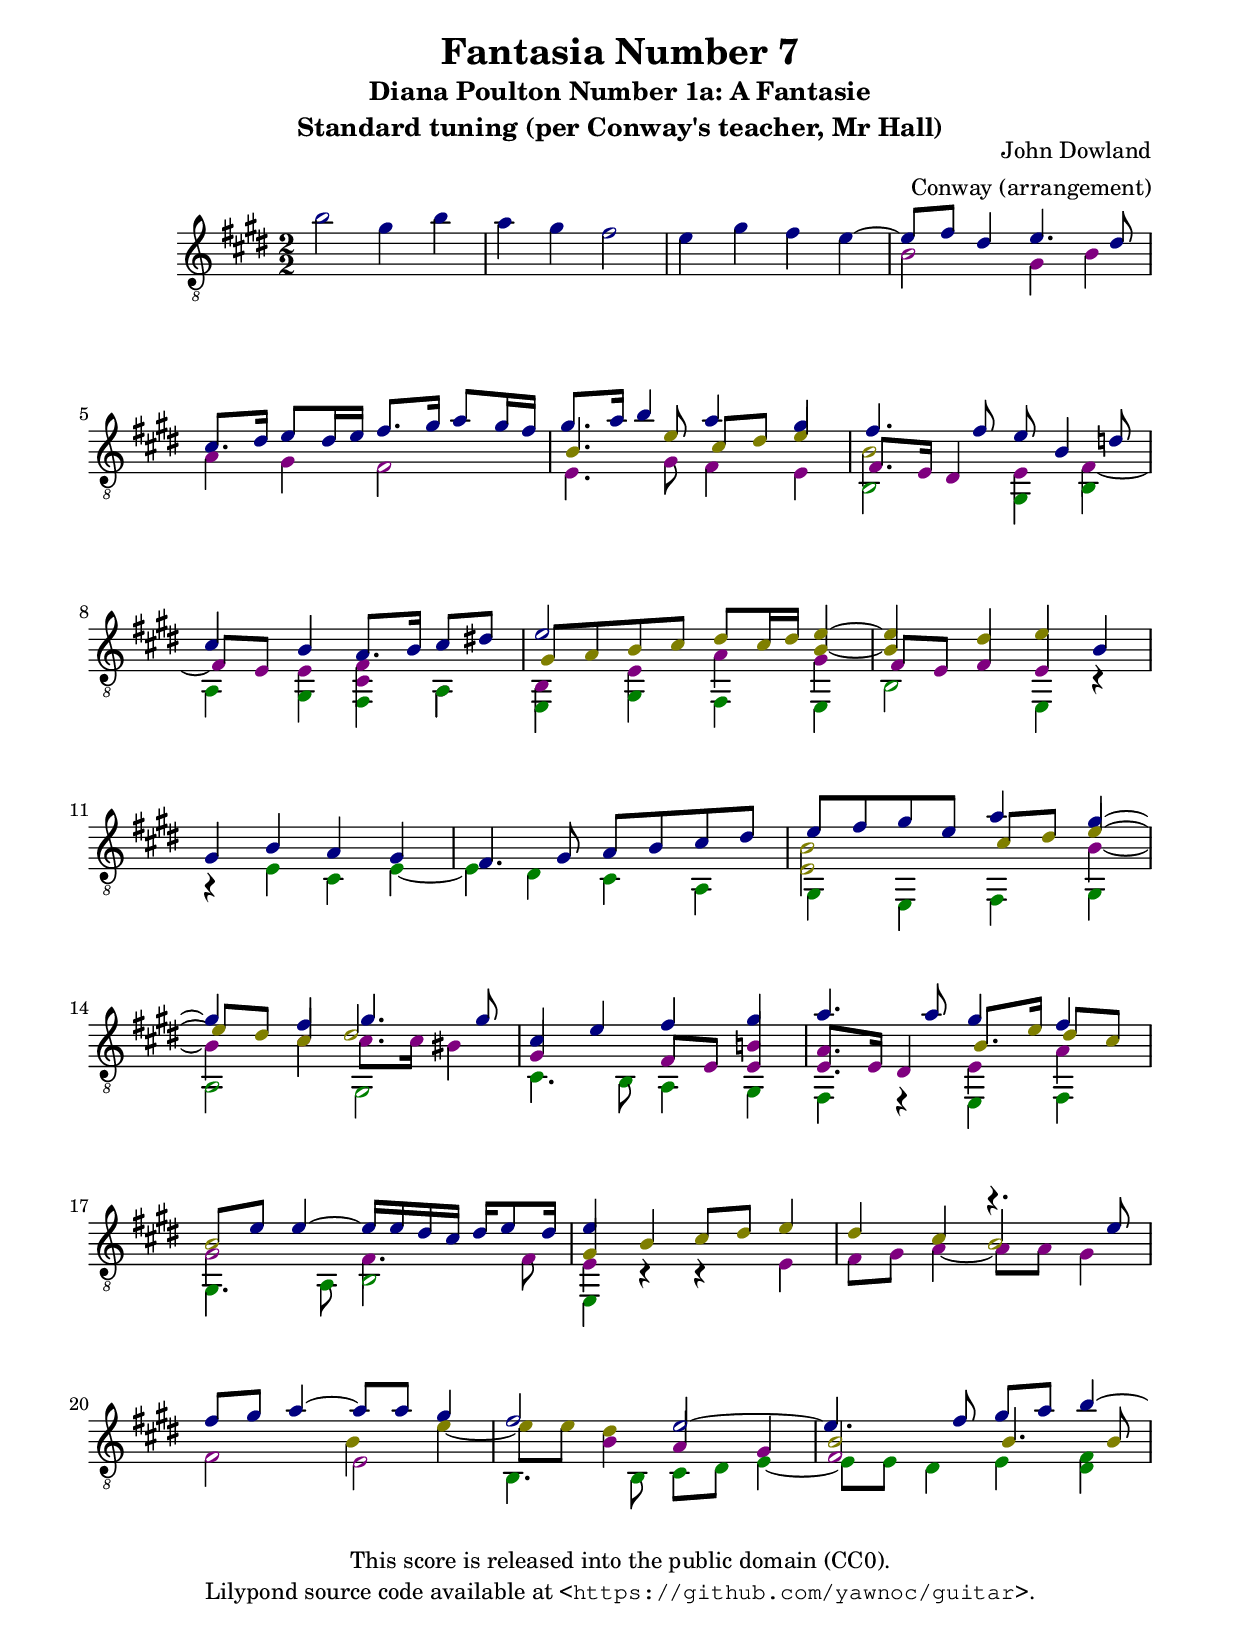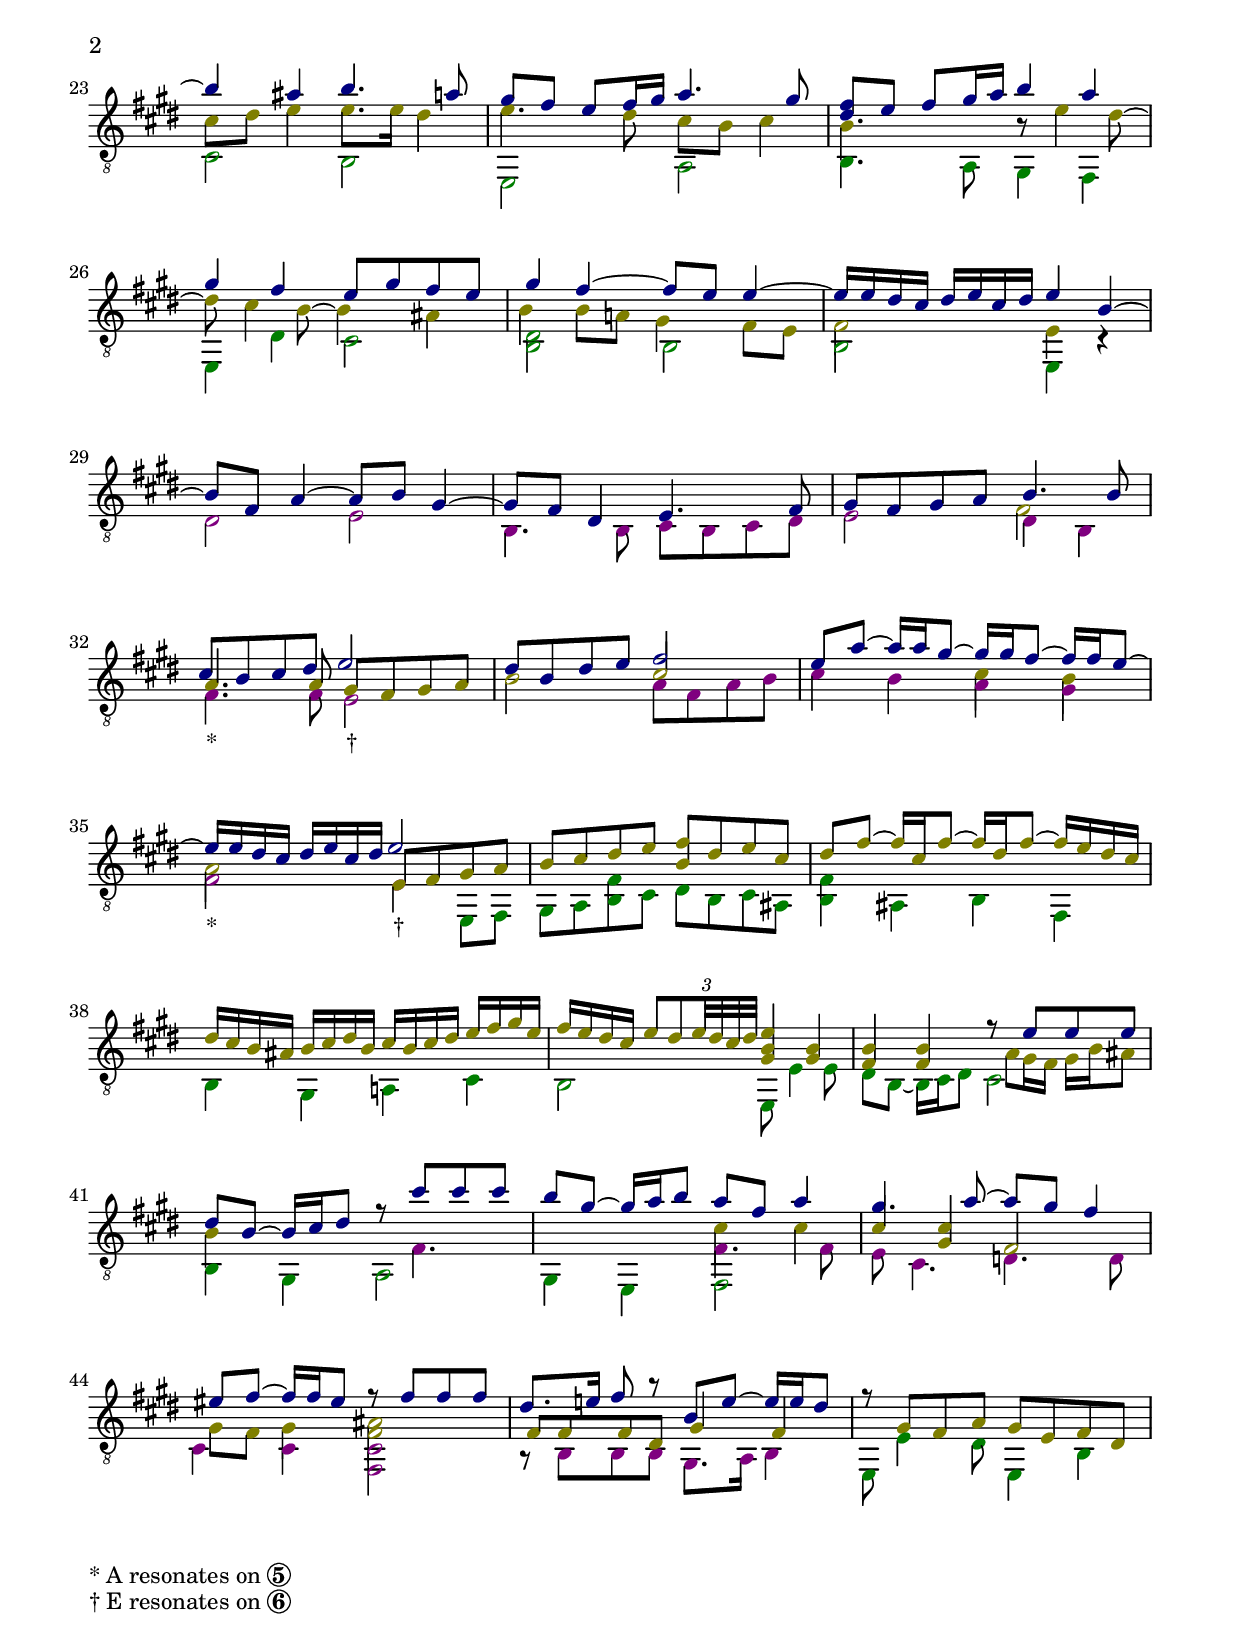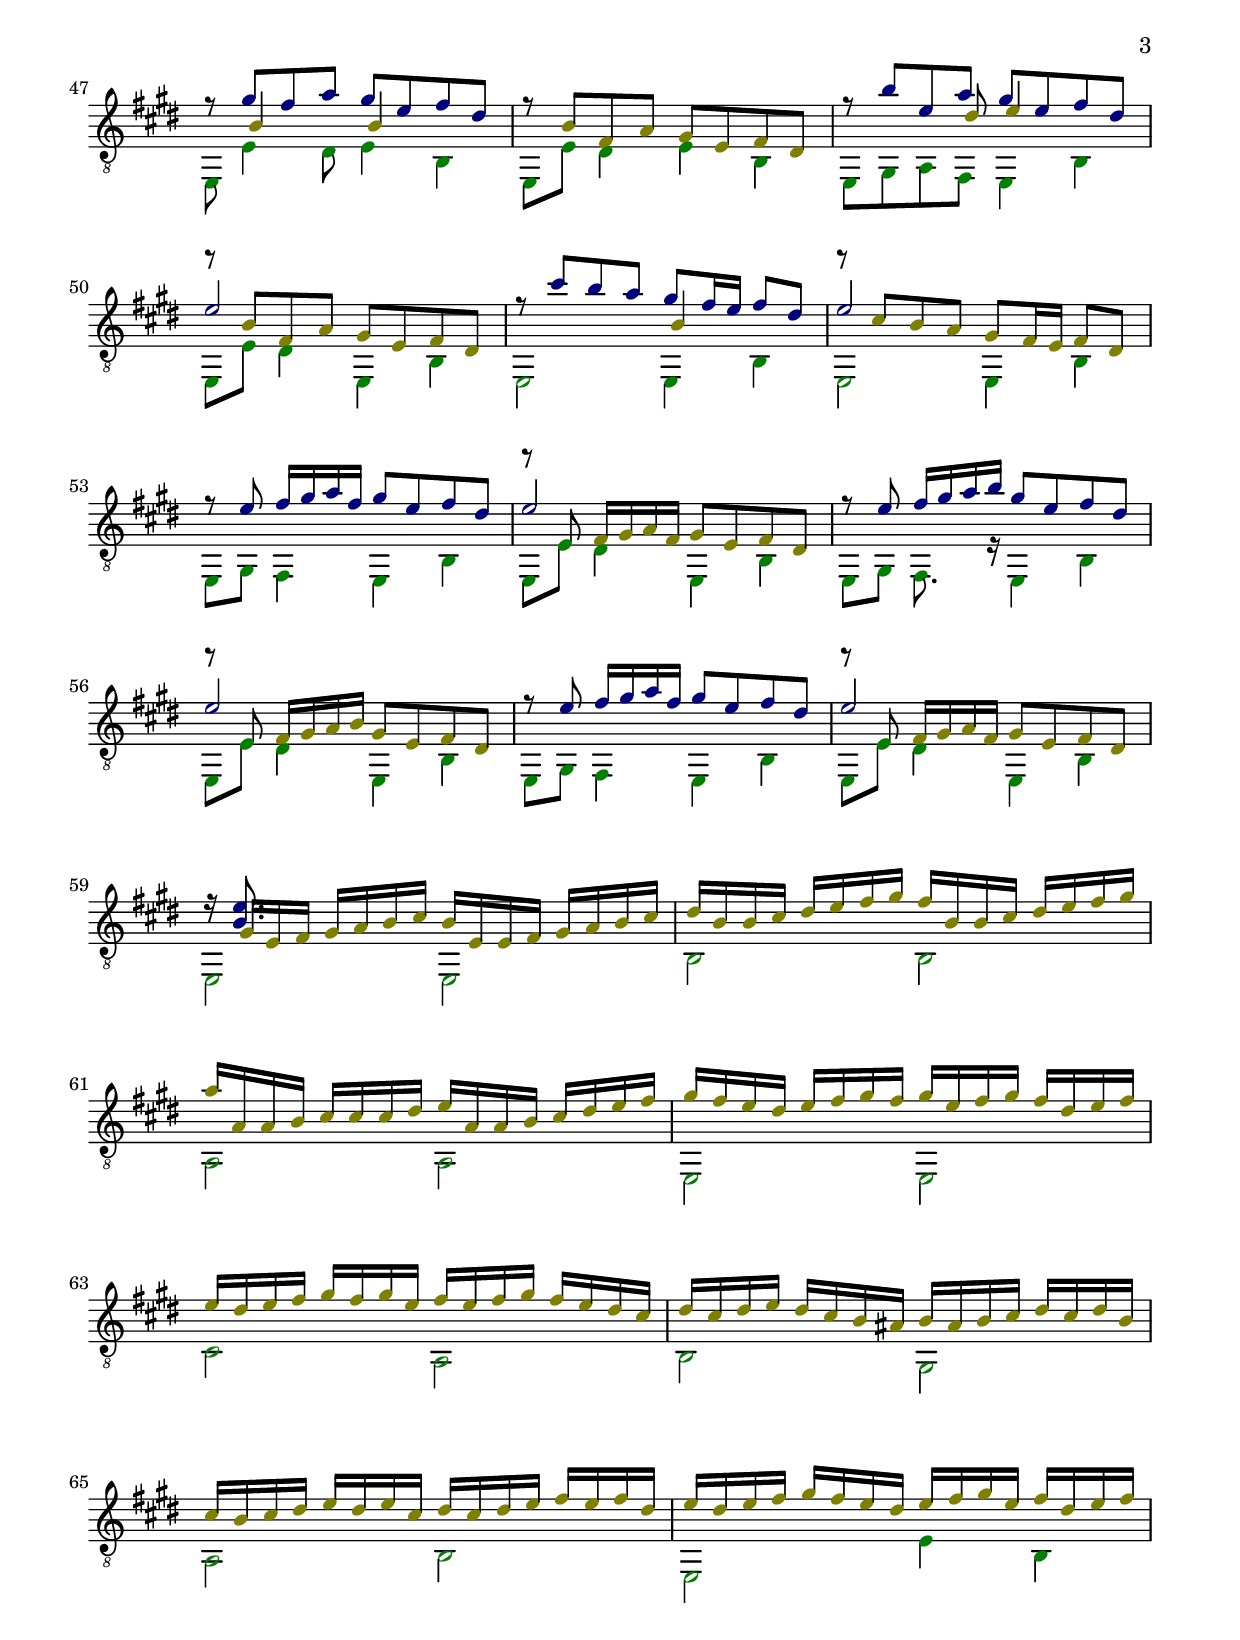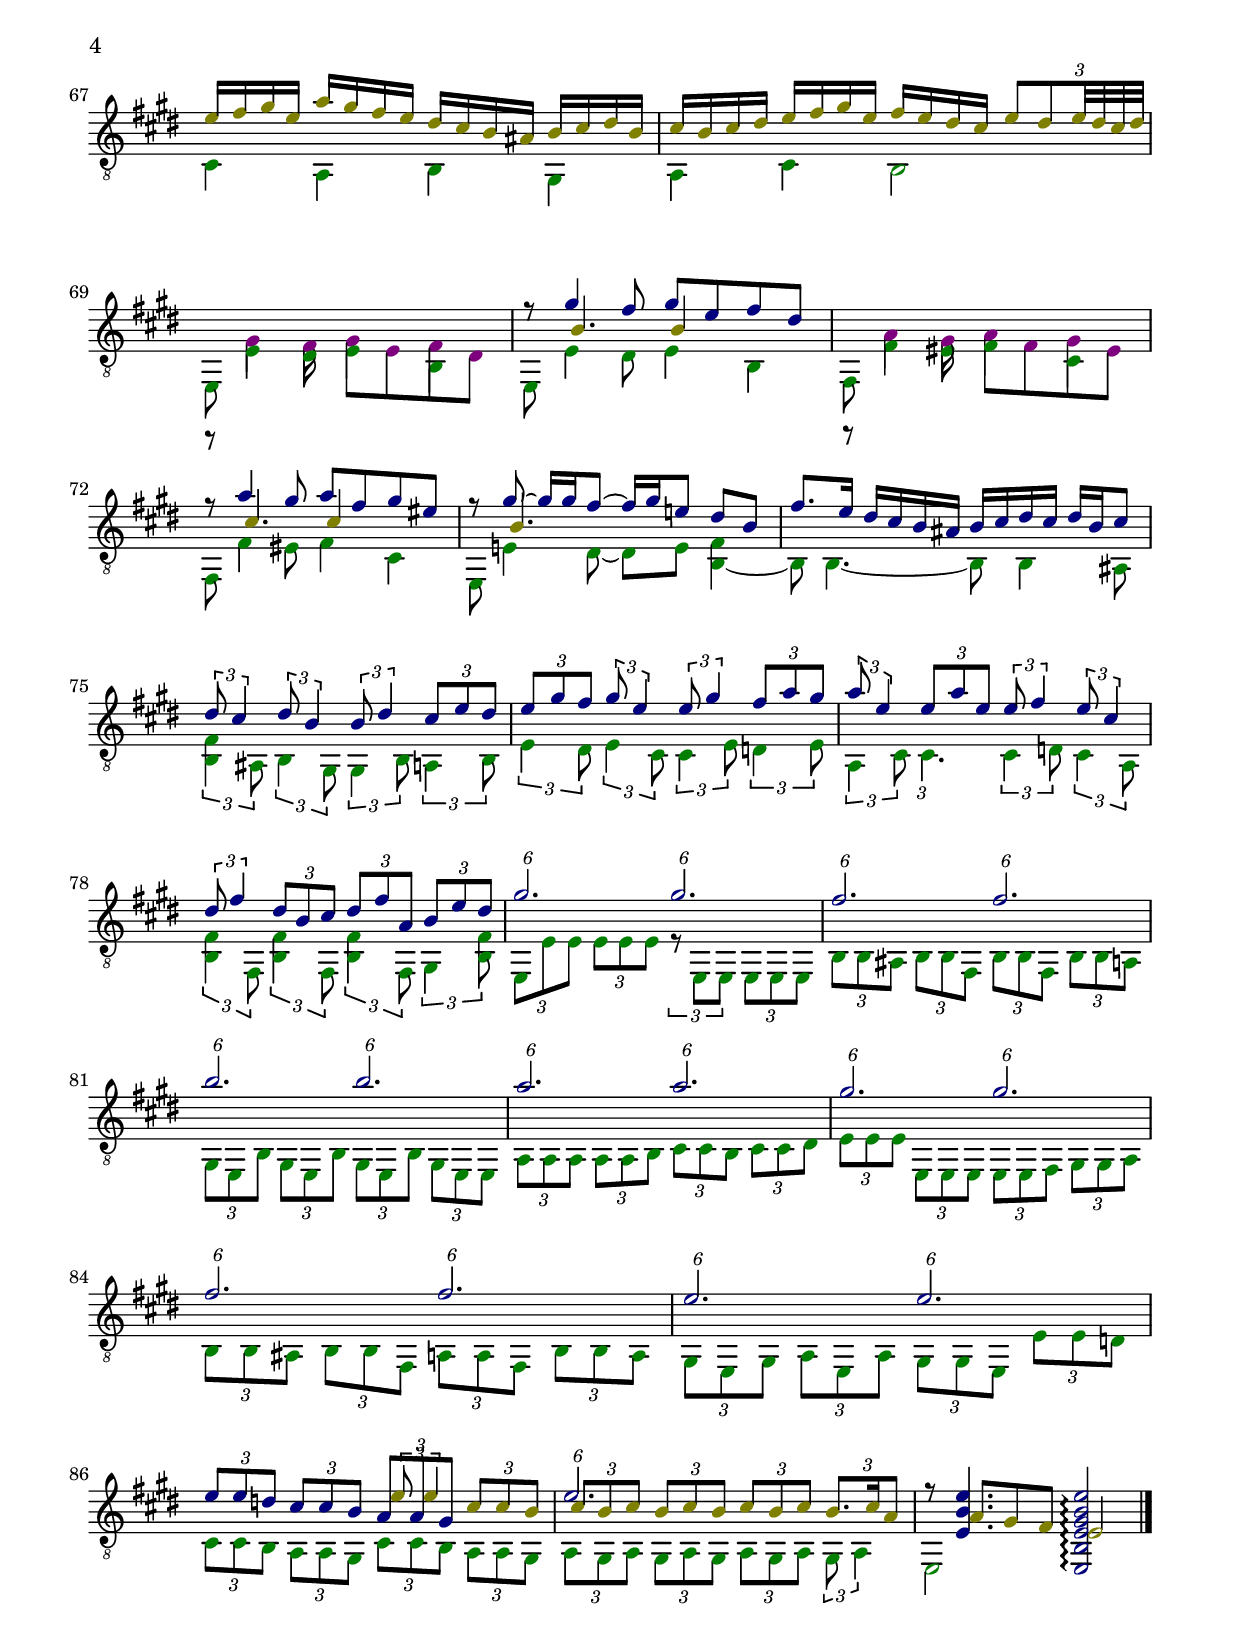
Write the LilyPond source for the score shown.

\version "2.18.2"


%%%%%%%%%%%%%%%%%%%%%%%%%%%%%%%%%%%%%%%%%%%%%%%%%%%%%%%%%%%%%%%%
% General
%%%%%%%%%%%%%%%%%%%%%%%%%%%%%%%%%%%%%%%%%%%%%%%%%%%%%%%%%%%%%%%%

\paper {
  top-margin = 1.5\cm
  left-margin = 1.5\cm
  right-margin = 1.5\cm
  bottom-margin = 1.5\cm
  ragged-last-bottom = ##f
  footnote-separator-markup = \markup { \vspace #1.5 }
}

globalSettings = {
  \accidentalStyle modern
  \compressFullBarRests
  \mergeDifferentlyHeadedOn
  \mergeDifferentlyDottedOn
  \numericTimeSignature
  \pointAndClickOff
  \override TextScript.extra-offset = #'(0 . 0.7)
  \override Score.FootnoteItem.annotation-line = ##f
}

origin-url = "https://github.com/yawnoc/guitar"

\header {
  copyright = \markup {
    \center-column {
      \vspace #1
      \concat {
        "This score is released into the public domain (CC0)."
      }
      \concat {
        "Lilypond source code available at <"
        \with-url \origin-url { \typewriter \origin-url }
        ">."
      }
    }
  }
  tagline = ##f
}

triplet = #(define-music-function
  (parser location music) (ly:music?)
  #{
    \tuplet 3/2 { $music }
  #}
)

tripletDuple = #(define-music-function
  (parser location music) (ly:music?)
  #{
    \tuplet 6/4 { $music }
  #}
)

overrideBeamedStemLengths = #(define-scheme-function
  (parser location lengths) (list?)
  #{
    \override Stem.details.beamed-lengths = $lengths
  #}
)
revertBeamedStemLengths = { \revert Stem.details.beamed-lengths }

overrideBeamVerticalPositions = #(define-scheme-function
  (parser location positions) (pair?)
  #{
    \override Beam.positions = $positions
  #}
)

%%%%%%%%%%%%%%%%%%%%%%%%%%%%%%%%%%%%%%%%%%%%%%%%%%%%%%%%%%%%%%%%
% Semantic bar lines
%%%%%%%%%%%%%%%%%%%%%%%%%%%%%%%%%%%%%%%%%%%%%%%%%%%%%%%%%%%%%%%%

barLineGoto = { \bar "||" }
barLineKeyChange = { \bar "||" }
barLineEnd = { \bar "|." }

%%%%%%%%%%%%%%%%%%%%%%%%%%%%%%%%%%%%%%%%%%%%%%%%%%%%%%%%%%%%%%%%
% Guitar notation
%%%%%%%%%%%%%%%%%%%%%%%%%%%%%%%%%%%%%%%%%%%%%%%%%%%%%%%%%%%%%%%%

stringNumbersAbove = { \set stringNumberOrientations = #'(up) }
stringNumbersBelow = { \set stringNumberOrientations = #'(down) }

fingeringAbove = { \set fingeringOrientations = #'(up) }
fingeringBelow = { \set fingeringOrientations = #'(down) }
fingeringAleft = { \set fingeringOrientations = #'(left) }
fingeringAright = { \set fingeringOrientations = #'(right) }

startGraceMusic = {
  <>(
  \override Fingering.font-size = -6
}
stopGraceMusic = {
  \revert Fingering.font-size
  <>)
}

overrideHorizontalShift = #(define-scheme-function
  (parser location distance) (number?)
  #{
    \override NoteColumn.force-hshift = $distance
  #}
)
revertHorizontalShift = { \revert NoteColumn.force-hshift }

barreSpan = #(define-music-function
  (parser location label offsetPair music)
  (string? (pair? (cons 0 0)) ly:music?)
  (let
    (
      (elements (extract-named-music music '(NoteEvent EventChord)))
    )
    (if
      (pair? elements)
      (let
        (
          (first-element (first elements))
          (last-element (last elements))
        )
        (set!
          (ly:music-property first-element 'articulations)
          (cons
            (make-music 'TextSpanEvent 'span-direction -1)
            (ly:music-property first-element 'articulations)
          )
        )
        (set!
          (ly:music-property last-element 'articulations)
          (cons
            (make-music 'TextSpanEvent 'span-direction 1)
            (ly:music-property last-element 'articulations)
          )
        )
      )
    )
  )
  #{
    \once \override TextSpanner.font-shape = #'upright
    \once \override TextSpanner.style = #'line
    \once \override TextSpanner.extra-offset = #offsetPair
    \once \override TextSpanner.bound-details = #`(
      (left
        (text . ,#{ \markup { \raise #-0.7 { #label \hspace #0.7 }} #})
        (Y . 0)
        (padding . -0.8)
        (attach-dir . -2)
      )
      (right
        (text . ,#{ \markup { \draw-line #'(0 . -1.3) } #}) ;; draw hook
        (Y . 0)
        (padding . -0.5)
        (attach-dir . 2)
      )
    )
    \once \override TextSpanner #'after-line-breaking = #(lambda (grob)
      (let*
        (
          (originalGrob (ly:grob-original grob))
          (splitGrobs (ly:spanner-broken-into originalGrob))
        )
        (if
          (and
            (>= (length splitGrobs) 2)
            (not (eq? (car (last-pair splitGrobs)) grob))
          )
          (begin
            (ly:grob-set-nested-property! grob
              '(bound-details right text)
              #{ \markup { \draw-line #'(0 . 0) } #} ;; suppress draw hook
            )
            (ly:grob-set-property! grob
              'extra-offset
              (cons
                (car offsetPair)
                (+ (cdr offsetPair) 0.7) ;; correction for suppressed hook
              )
            )
            (ly:grob-set-nested-property! grob
              '(bound-details right padding)
              #'-3 ;; increase spanner length
            )
          )
        )
      )
    )
    $music
  #}
)

barre = #(define-scheme-function
  (parser location label) (string?)
  #{
    \markup {
      \center-align {
        \hspace #0.7
        $label
      }
    }
  #}
)

nudgeNextBarre = #(define-scheme-function
  (parser location distance) (number?)
  #{
    \once \override TextScript.X-offset = $distance
  #}
)

position = #(define-scheme-function
  (parser location label) (string?)
  #{
    \markup {
      \center-align {
        \hspace #0.5
        $label
      }
    }
  #}
)

#(define-markup-command
  (markupString layout properties stringNumber) (markup?)
  (interpret-markup layout properties
    #{
      \markup \circle { \bold #stringNumber }
    #}
  )
)

#(define-markup-command
  (resonatesOn layout properties note stringNumber) (markup? markup?)
  (interpret-markup layout properties
    #{
      \markup { #note "resonates on" \markupString #stringNumber }
    #}
  )
)

%%%%%%%%%%%%%%%%%%%%%%%%%%%%%%%%%%%%%%%%%%%%%%%%%%%%%%%%%%%%%%%%
% Goto statements
%%%%%%%%%%%%%%%%%%%%%%%%%%%%%%%%%%%%%%%%%%%%%%%%%%%%%%%%%%%%%%%%

overrideGotoVisibility = {
  \once \override Score.RehearsalMark #'break-visibility = #'#(#t #t #f)
}

makeGotoMark = #(define-scheme-function
  (parser location label) (string?)
  #{
    \mark \markup { \small \italic $label }
  #}
)

simultaneousMarkSeparator = {
  \cadenzaOn
    s1073741824 % stupid, but works
  \cadenzaOff
}

coda = {
  \overrideGotoVisibility
  \mark \markup { \musicglyph #"scripts.coda" }
}

fine = {
  \overrideGotoVisibility
  \makeGotoMark Fine
}

dcAlCoda = {
  \overrideGotoVisibility
  \makeGotoMark "D.C. al Coda"
}

dcAlFine = {
  \overrideGotoVisibility
  \makeGotoMark "D.C. al Fine"
}

toCoda = {
  \overrideGotoVisibility
  \makeGotoMark "to Coda"
}



\header {
  title = "Fantasia Number 7"
  subtitle = \markup {
    \center-column {
      "Diana Poulton Number 1a: A Fantasie"
      "Standard tuning (per Conway's teacher, Mr Hall)"
    }
  }
  composer = "John Dowland"
  arranger = "Conway (arrangement)"
}


initialSignatures = {
  \clef "treble_8"
  \key e \major
  \time 2/2
  \set Timing.beamExceptions = #'()
  \set Timing.baseMoment = #(ly:make-moment 1/4)
  \set Timing.beatStructure = #'(1 1 1 1)
  \set Timing.beamExceptions = #'(
    (
      end
        .
      (
        ((1 . 8) . (4 4)) ;; quavers by fours
        ((1 . 12) . (3 3 3 3)) ;; anything shorter by beat
      )
    )
  )
}


highVoiceMusic = {
  
  \override NoteHead.color = #darkblue
  
  % Main theme high
  \barNumberCheck #1
  \relative c'' {
    \stemDown
    b2 gis4 b |
    a gis fis2 |
    e4 gis fis e~ |
    \stemUp
    e8 fis dis4 e4. dis8 |
    cis8. dis16 e8 dis16 e fis8. gis16 a8 gis16 fis |
    gis8. a16 b4 a gis |
    \once \overrideHorizontalShift #0.3 fis4. fis8 e8 b4 d8 |
    cis4 b a8. b16 cis8 dis |
    e2 s2 |
    s2 s4
  }
  
  % Main theme low
  \barNumberCheck #10
  \relative c' {
    b4 |
    gis b a gis |
    fis4. gis8 a b cis dis |
    e fis gis e a4 gis~ |
    gis
      \shiftOn
        \once \overrideHorizontalShift #0
        fis
      \shiftOff
      \once \overrideHorizontalShift #0.45 gis4. gis8 |
    cis,4 e fis gis |
    a4. a8 gis4 fis |
    b,8 e e4~ e16 e dis cis dis16 e8 dis16 |
    e4
  }
  
  % Tee-tee taa high
  \barNumberCheck #18
  \relative c'' {
    s4 s2 |
    s2 c4.\rest e,8 |
    fis8 gis a4~ a8 a gis4 |
    fis2 e2~ |
    \once \overrideHorizontalShift #-0.25 e4. fis8 gis8 a b4~ |
    b ais b4. a8 |
    gis8 fis e8 fis16 gis a4. gis8 |
    <fis dis>8 e fis8 gis16 a b4 a |
    gis fis e8 gis fis e |
    gis4 fis~ fis8 e e4~ |
    e16 e dis cis dis e cis dis e4
  }
  
  % Tee-tee taa low
  \barNumberCheck #28
  \relative c' {
    b4~ |
    b8 fis a4~ a8 b gis4~ |
    gis8 fis dis4 e4. fis8 |
    gis fis gis a b4. b8 |
    \shiftOn
    \overrideHorizontalShift #-0.45 cis b cis dis e2 |
    \revertHorizontalShift
    dis8 b dis e \once \overrideHorizontalShift #0 fis2 |
    \shiftOff
    e8 a~ a16 a gis8~ gis16 gis fis8~ fis16 fis e8~ |
    e16 e dis cis dis e cis dis
      \shiftOn
        \once \overrideHorizontalShift #-0.3 e2 |
      \shiftOff
  }
  
  % Ascending scale
  \barNumberCheck #36
  {
    s1 * 3 |
    s2
  }
  
  % Tee-tee-tee
  \barNumberCheck #39
  \relative c' {
    s2 |
    s2 r8 e e e |
    dis b~ b16 cis dis8 r8 cis' cis cis |
    b8 gis~ gis16 a b8 a8 fis a4 |
    gis4. a8~ a gis fis4 |
    eis8 fis~ fis16 fis eis8 r8 fis fis fis |
    dis8. e16 fis8 r b,8 e~ e16 e dis8 |
  }
  
  % Majestic theme
  \barNumberCheck #46
  \relative c'' {
    s1 |
    r8 gis fis a gis e fis dis |
    s1 |
    r8 b' e, a gis e fis dis |
    e2 s2 |
    r8 cis' b a gis8 fis16 e fis8 dis |
    e2 s2 |
    r8 e fis16 gis a fis gis8 e fis dis |
    e2 s2 |
    r8 e fis16 gis a b gis8 e fis dis |
    e2 s2 |
    r8 e fis16 gis a fis gis8 e fis dis |
    e2 s2 |
  }
  
  % Scale runs
  \barNumberCheck #59
  \relative c' {
    r16 <e b>8. s4 s2 |
    s1 * 9 |
  }
  
  % Majestic interlude
  \barNumberCheck #69
  \relative c'' {
    s1 |
    r8 gis4 fis8 gis e fis dis |
    s1 |
    r8 a'4 gis8 a fis gis eis |
    r8 gis~ gis16 gis fis8~ fis16 gis e8 dis b |
    fis'8. e16 dis cis b ais
      b16 cis dis cis dis b cis8 |
  }
  
  % Triple runs
  \barNumberCheck #75
  \relative c' {
    \triplet { dis8 cis4 } \triplet { dis8 b4 }
      \triplet { b8 dis4 } \triplet { cis8 e dis } |
    \triplet { e8 gis fis } \triplet { gis8 e4 }
      \triplet { e8 gis4 } \triplet { fis8 a gis } |
    \triplet { a8 e4 } \triplet { e8 a e }
      \triplet { e8 fis4 } \triplet { e8 cis4 } |
    \triplet { dis8 fis4 } \triplet { dis8 b cis }
      \triplet { dis8 fis a, } \triplet { b e dis } |
    \tripletDuple { gis2. } \tripletDuple { gis } |
    \tripletDuple { fis } \tripletDuple { fis } |
    \tripletDuple { b } \tripletDuple { b } |
    \tripletDuple { a } \tripletDuple { a } |
    \tripletDuple { gis } \tripletDuple { gis } |
    \tripletDuple { fis } \tripletDuple { fis } |
    \tripletDuple { e } \tripletDuple { e } |
    \triplet { e8 e d } \triplet { cis cis b }
      \triplet { a a gis } s4 |
    \tripletDuple { e'2. } s2 |
  }
  
  % Finishing chords
  \barNumberCheck #88
  \relative c {
    r8 <e b' e>4.
      <e, b' e gis b e>2 \arpeggio
      \barLineEnd
  }
  
}


lowVoiceMusic = {
  
  \override NoteHead.color = #darkgreen
  
  % Main theme high
  \barNumberCheck #1
  \relative c {
    s1 * 6 |
    b2 gis4 b |
    a gis fis a |
    e gis fis e |
    b'2 e,4
  }
  
  % Main theme low
  \barNumberCheck #10
  \relative c {
    r4 |
    r4 e cis e~ |
    e dis cis a |
    gis e fis gis |
    a2 gis |
    cis4. b8 a4 gis |
    fis r e fis |
    \shiftOn
    \overrideHorizontalShift #0
      gis4.
    \shiftOff
      a8 b2 |
    e,4
  }
  
  % Tee-tee taa high
  \barNumberCheck #18
  \relative c {
    s4 s4 s4 |
    s1 * 2 |
    b4. b8 cis8 dis e4~ |
    \once \overrideHorizontalShift #1 e8 e dis4 e4 <dis fis> |
    cis2 b |
    e, a |
    b4. a8 gis4 fis |
    e dis' cis2 |
    <b dis> b |
    b e,4
  }
  
  % Tee-tee taa low
  \barNumberCheck #28
  \relative c {
    r4 |
    s1 * 6 |
    s2
  }
  
  % Ascending scale
  \barNumberCheck #35
  \relative c, {
    s4 e8 fis |
    gis a <b fis'> cis dis b cis ais |
    <b fis'>4 ais b fis |
    b gis a cis |
    b2
  }
  
  % Tee-tee-tee
  \barNumberCheck #39
  \relative c, {
    e8 e'4 e8 |
    dis8 b~ b16 cis dis8 cis2 |
    b4 gis a2 |
    gis4 e fis2 |
    s1 * 3 |
  }
  
  % Majestic theme
  \barNumberCheck #46
  \relative c, {
    e8 e'4 dis8 e,4 b' |
    e,8 e'4 dis8 e4 b |
    e,8 e' dis4 e b |
    e,8 gis a fis e4 b' |
    e,8 e' dis4 e, b' |
    e,2 e4 b' |
    e,2 e4 b' |
    e,8 gis fis4 e b' |
    e,8 e' dis4 e, b' |
    e,8[ gis] fis8. r16 e4 b' |
    e,8 e' dis4 e, b' |
    e,8 gis fis4 e b' |
    e,8 e' dis4 e, b' |
  }
  
  % Scale runs
  \barNumberCheck #59
  \relative c, {
    e2 e |
    b' b |
    a a |
    e e |
    cis' a |
    b gis |
    a b |
    e, e'4 b |
    cis a b gis |
    a cis b2 |
  }
  
  % Majestic interlude
  \barNumberCheck #69
  \relative c, {
    e8 e'4 dis8 e4 b |
    e,8 e'4 dis8 e4 b |
    fis8 fis'4 eis8 fis4 cis |
    fis,8 fis'4 eis8 fis4 cis |
    e,8 e'4 dis8~ dis e <b~ fis'>4 |
    b8 b4.~ b8 b4 ais8 |
  }
  
  % Triple runs
  \barNumberCheck #75
  \relative c {
    \triplet { <b fis'>4 ais8 } \triplet { b4 gis8 }
      \triplet { gis4 b8 } \triplet { a4 b8 } |
    \triplet { e4 dis8 } \triplet { e4 cis8 }
      \triplet { cis4 e8 } \triplet { d4 e8 } |
    \triplet { a,4 cis8 } \triplet { cis4. }
      \triplet { cis4 d8 } \triplet { cis4 a8 } |
    \triplet { <b fis'>4 fis8 } \triplet { <b fis'>4 fis8 }
      \triplet { <b fis'>4 fis8 } \triplet { gis4 <b fis'>8 } |
    \triplet { e,8 e' e } \triplet { e e e }
      \triplet { r e, e } \triplet { e e e } |
    \triplet { b' b ais } \triplet { b b fis }
      \triplet { b b fis } \triplet { b b a } |
    \triplet { gis e b' } \triplet { gis e b' }
      \triplet { gis e b' } \triplet { gis e e } |
    \triplet { a a a } \triplet { a a b }
      \triplet { cis cis b } \triplet { cis cis dis } |
    \triplet { e e e } \triplet { e, e e }
      \triplet { e e fis } \triplet { gis gis a } |
    \triplet { b b ais } \triplet { b b fis }
      \triplet { a a fis } \triplet { b b a } |
    \triplet { gis e gis } \triplet { a e a }
      \triplet { gis gis e } \triplet { e' e d } |
    \triplet { cis cis b } \triplet { a a gis }
      \triplet { cis cis b } \triplet { a a gis } |
    \triplet { a gis a } \triplet { gis a gis }
      \triplet { a gis a } \triplet { gis8 a4 } |
  }
  
  % Finishing chords
  \barNumberCheck #88
  \relative c, {
    e2 s2 |
  }
  
}


upperMiddleVoiceMusic = {
  
  \override NoteHead.color = #darkyellow
  
  % Main theme high
  \barNumberCheck #1
  \relative c' {
    s1 * 5 |
    \once \overrideHorizontalShift #0.4 b4. e8
      cis8 dis
      \once \overrideHorizontalShift #0 e4 |
    \stemDown
    \once \overrideHorizontalShift #0 b2 s2 |
    \stemUp
    s1 |
    gis8 a b cis dis8 cis16 \shiftOff dis <e~ b_~>4 |
    <e b> dis e
    \shiftOn
  }
  
  % Main theme low
  \barNumberCheck #10
  \relative c' {
    s4 |
    s1 * 2 |
    \stemDown
    <b e,>2
    \stemUp
      cis8 dis \once \overrideHorizontalShift #0 e4~ |
    e8 dis
      \shiftOff cis4 \shiftOn
      \once \overrideHorizontalShift #-0.75 dis2 |
    s1 |
    s2 \stemUp b8. e16 dis8 cis |
      \shiftOff
      \stemDown
        \once \hide Stem b2
      \stemUp
      \shiftOn
      s2 |
    \once \overrideHorizontalShift #0 gis4
  }
  
  % Tee-tee taa high
  \barNumberCheck #18
  \relative c' {
    b4 cis8 dis e4 |
    dis4 cis b2 |
    \stemDown
    s2 b4 e_~ |
    \once \overrideHorizontalShift #0.9 e8 e
      \once \overrideHorizontalShift #0 dis4 s2 |
    \once \overrideHorizontalShift #0
    \once \hide Stem
      b2
    \stemUp
      b4. b8 |
    \stemDown
    \overrideHorizontalShift #0
    cis8 dis e4 e8. e16 dis4 |
    e4. dis8
      \once \overrideBeamVerticalPositions #'(-2.4 . -2.6) cis8 b
      cis4 |
    b4. s8 b8\rest e4 dis8~ |
    dis8 cis4 b8~
    \revertHorizontalShift
      b4 ais |
    b4 b8 a gis4 fis8 e |
    \overrideHorizontalShift #0
    fis2 e4
    \revertHorizontalShift
    \stemUp
  }
  
  % Tee-tee taa low
  \barNumberCheck #28
  \relative c {
    s4 |
    s1 * 2 |
    s2 \stemDown fis2 \stemUp |
    \shiftOff
    \footnote "*" #'(0 . -4) \markup { "*" \resonatesOn A 5 }
    a4. a8 gis fis gis a |
    \stemDown b2 \stemUp cis |
    \shiftOn
    s2
      \stemDown
      \overrideHorizontalShift #0
      cis4 b |
    \footnote "*" #'(0 . -4) \markup { }
    a2
      \stemUp
      \revertHorizontalShift
  }
  
  % Ascending scale
  \barNumberCheck #35
  \relative c {
    \shiftOff
    e8 fis gis a |
    b cis dis e <fis b,> dis e cis |
    dis fis~ fis16 cis fis8~ fis16 dis fis8~ fis16 e dis cis |
    dis cis b ais b cis dis b cis b cis dis e fis gis e |
    fis e dis cis \triplet { e8 dis e32 dis cis dis } <e b gis>4
    \shiftOn
  }
  
  % Tee-tee-tee
  \barNumberCheck #39
  \relative c' {
    <b gis>4 |
    <b fis> <b fis>
      \stemDown
      \once \overrideHorizontalShift #1.3
      a8 gis16 fis gis16 b ais8 |
    \once \overrideHorizontalShift #0 b4 s4 s2 |
    s2
      \shiftOnn
      \overrideHorizontalShift #0 cis4
      \shiftOn
      \overrideHorizontalShift #0 cis |
      \stemUp
    cis <cis gis> fis,2 |
    \shiftOff
    \stemDown
    gis8 fis gis4 <ais fis>2 |
    \stemUp
    \shiftOn
      \revertHorizontalShift
    \once \overrideBeamVerticalPositions #'(0 . 0)
    fis8 fis fis dis gis4 fis |
  }
  
  % Majestic theme
  \barNumberCheck #46
  \relative c' {
    r8 gis fis a gis e fis dis |
    s8 b'4 s8 b4 s4 |
    r8 b8 fis a gis e fis dis |
    s4. dis'8 e4 s4 |
    r8 b8 fis a gis e fis dis |
    s2 b'4 s4 |
    r8 cis b a gis8 fis16 e fis8 dis |
    s1 |
    r8 e fis16 gis a fis gis8 e fis dis |
    s1 |
    r8 e fis16 gis a b gis8 e fis dis |
    s1 |
    r8 e fis16 gis a fis gis8 e fis dis |
  }
  
  % Scale runs
  \barNumberCheck #59
  \relative c' {
    s16 gis e fis gis a b cis
      b e, e fis gis a b cis |
    dis b b cis dis e fis gis
      fis b, b cis dis e fis gis |
    a a, a b cis cis cis dis
      e a, a b cis dis e fis |
    gis fis e dis e fis gis fis
      gis e fis gis fis dis e fis |
    e dis e fis gis fis gis e
      fis e fis gis fis e dis cis |
    dis cis dis e dis cis b ais
      b ais b cis dis cis dis b |
    cis b cis dis e dis e cis
      dis cis dis e fis e fis dis |
    e dis e fis gis fis e dis
      e fis gis e
      fis dis e fis |
    e fis gis e
      a gis fis e
      dis cis b ais
      b cis dis b |
    cis b cis dis
      e fis gis e
      fis e dis cis
      \triplet { e8 dis e32 dis cis dis } |
  }
  
  % Majestic interlude
  \barNumberCheck #69
  \relative c' {
    s1 |
    s8 b4. b4 s4 |
    s1 |
    s8 cis4. cis4 s4 |
    s8 b4. s2 |
    s1 |
  }
  
  % Triple runs
  \barNumberCheck #75
  \relative c' {
    s1 * 11 |
    s2 \triplet { e8 e4 } \triplet { cis8 cis b } |
    \triplet { cis b cis } \triplet { b cis b }
      \triplet { cis b cis } \triplet { b8. cis16 a8 } |
  }
  
  % Finishing chords
  \barNumberCheck #88
  \relative c' {
    s8 a gis fis e2 |
  }
  
}


lowerMiddleVoiceMusic = {
  
  \override NoteHead.color = #darkmagenta
  
  % Main theme high
  \barNumberCheck #1
  \relative c' {
    s1 * 3 |
    \shiftOff
    b2 gis4 b |
    a gis fis2 |
    \once \overrideHorizontalShift #0.3 e4. gis8 fis4 e |
    \shiftOn
    \stemUp
    \overrideBeamedStemLengths #'(3)
    fis8. e16 dis4 \stemDown
    \revertBeamedStemLengths
      \overrideHorizontalShift #0 e4 fis~ |
      \revertHorizontalShift
    \stemUp
    fis8 e \stemDown
      \overrideHorizontalShift #0 e4 <cis fis>4 a |
    b e a gis |
      \revertHorizontalShift
    \stemUp
    fis8 e
      \overrideHorizontalShift #0 fis4 e
      \revertHorizontalShift
    \stemDown
  }
  
  % Main theme low
  \barNumberCheck #10
  \relative c {
    s4 |
    s1 * 2 |
    s2 s4 \overrideHorizontalShift #0 b'4~ |
    b \revertHorizontalShift
      \shiftOff cis \shiftOn
      \overrideBeamedStemLengths #'(3)
      \once \overrideHorizontalShift #0.3
        cis8. cis16
      \revertBeamedStemLengths
      bis4 |
    \stemUp
    \once \overrideHorizontalShift #0 gis4 s4
      \once \overrideHorizontalShift #0 fis8 e
      \once \overrideHorizontalShift #0 <e b'>4 |
    \once \overrideHorizontalShift #0 <e a>8. e16 dis4
      \stemDown
      \overrideHorizontalShift #0 e4 a |
      \revertHorizontalShift
    \shiftOnn
    \overrideHorizontalShift #0
      gis2
    \shiftOn
      fis4. fis8 |
    \once \overrideHorizontalShift #0 e4
  }
  
  % Tee-tee taa high
  \barNumberCheck #18
  \relative c {
    \shiftOff
    r4 r e |
    fis8 gis a4~ a8 a gis4 |
    fis2 e |
    \shiftOn
    \stemUp
    s4
      \once \overrideHorizontalShift #0
      \once \hide Stem
        b'
      a gis |
    \once \overrideHorizontalShift #0 fis2 s2 |
    \stemDown
    s1 * 5 |
    s2 s4
  }
  
  % Tee-tee taa low
  \barNumberCheck #28
  \relative c {
    s4 |
    \shiftOff
    dis2 e |
    b4. b8 cis b cis dis |
    e2 dis4 b |
    fis'4. fis8
      \footnote "†" #'(0 . -2.5) \markup { "†" \resonatesOn E 6 }
      e2 |
    s2 a8 fis a b |
    cis4 b a gis |
    fis2
      \footnote "†" #'(0 . -2.5) \markup { }
      e4
    \shiftOn
  }
  
  % Ascending scale
  \barNumberCheck #35
  {
    s4 |
    s1 * 3 |
    s2
  }
  
  % Tee-tee-tee
  \barNumberCheck #39
  \relative c {
    s2 |
    s1 |
    s2 s8 fis4. |
    s2 \once \overrideHorizontalShift #0 fis4. fis8 |
    e8 cis4. d4. d8 |
    \once \overrideHorizontalShift #-1.3 cis4 cis <cis fis,>2 |
    r8 b b b gis8. a16 b4 |
  }
  
  % Majestic theme
  \barNumberCheck #46
  {
    s1 * 13 |
  }
  
  % Scale runs
  \barNumberCheck #59
  {
    s1 * 10 |
  }
  
  % Majestic interlude
  \barNumberCheck #69
  \relative c' {
    r8 gis4 fis8 gis e fis dis |
    s1 |
    r8 a'4 gis8 a fis gis eis |
    s1 * 3 |
  }
  
}


allMusic = {
  \new Staff \with {
    midiInstrument = #"acoustic guitar (nylon)"
  }
  \globalSettings
  \initialSignatures
  <<
    << \highVoiceMusic >>
      \\
    << \lowVoiceMusic >>
      \\
    << \upperMiddleVoiceMusic >>
      \\
    << \lowerMiddleVoiceMusic >>
  >>
}


\score {
  \allMusic
}

\score {
  \allMusic
  \midi { }
}
